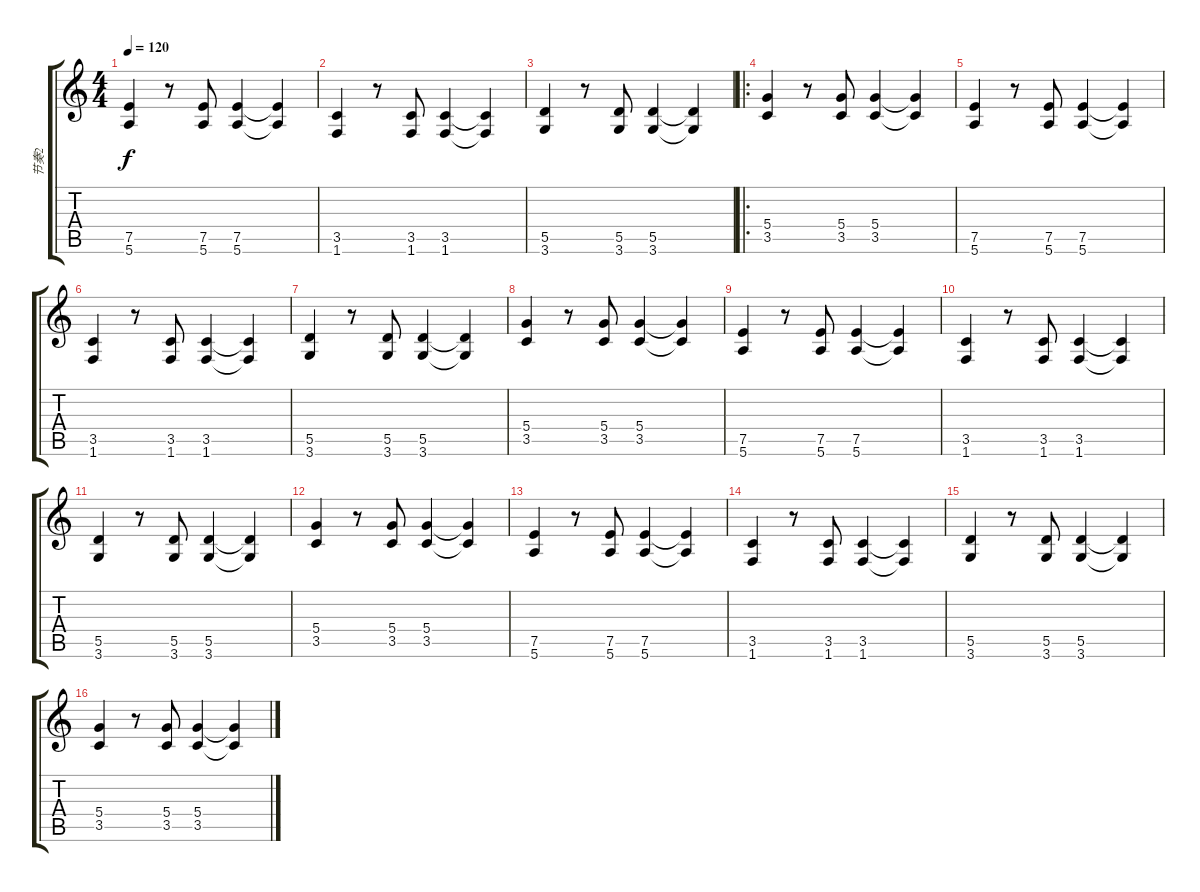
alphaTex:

\track ("节奏2" "节奏2") {instrument acousticguitarsteel}
\staff {score tabs}
\tuning (E4 B3 G3 D3 A2 E2) {hide}
\ts (4 4)
\tempo 120
\clef g2
\ks c
(7.5 5.6).4{dy f} r.8 (7.5 5.6).8 (7.5 5.6).4 (7.5{t} 5.6{t}).4 |
(3.5 1.6).4 r.8 (3.5 1.6).8 (3.5 1.6).4 (3.5{t} 1.6{t}).4 |
(5.5 3.6).4 r.8 (5.5 3.6).8 (5.5 3.6).4 (5.5{t} 3.6{t}).4 |
\ro
(5.4 3.5).4 r.8 (5.4 3.5).8 (5.4 3.5).4 (5.4{t} 3.5{t}).4 |
(7.5 5.6).4 r.8 (7.5 5.6).8 (7.5 5.6).4 (7.5{t} 5.6{t}).4 |
(3.5 1.6).4 r.8 (3.5 1.6).8 (3.5 1.6).4 (3.5{t} 1.6{t}).4 |
(5.5 3.6).4 r.8 (5.5 3.6).8 (5.5 3.6).4 (5.5{t} 3.6{t}).4 |
(5.4 3.5).4 r.8 (5.4 3.5).8 (5.4 3.5).4 (5.4{t} 3.5{t}).4 |
(7.5 5.6).4 r.8 (7.5 5.6).8 (7.5 5.6).4 (7.5{t} 5.6{t}).4 |
(3.5 1.6).4 r.8 (3.5 1.6).8 (3.5 1.6).4 (3.5{t} 1.6{t}).4 |
(5.5 3.6).4 r.8 (5.5 3.6).8 (5.5 3.6).4 (5.5{t} 3.6{t}).4 |
(5.4 3.5).4 r.8 (5.4 3.5).8 (5.4 3.5).4 (5.4{t} 3.5{t}).4 |
(7.5 5.6).4 r.8 (7.5 5.6).8 (7.5 5.6).4 (7.5{t} 5.6{t}).4 |
(3.5 1.6).4 r.8 (3.5 1.6).8 (3.5 1.6).4 (3.5{t} 1.6{t}).4 |
(5.5 3.6).4 r.8 (5.5 3.6).8 (5.5 3.6).4 (5.5{t} 3.6{t}).4 |
(5.4 3.5).4 r.8 (5.4 3.5).8 (5.4 3.5).4 (5.4{t} 3.5{t}).4
